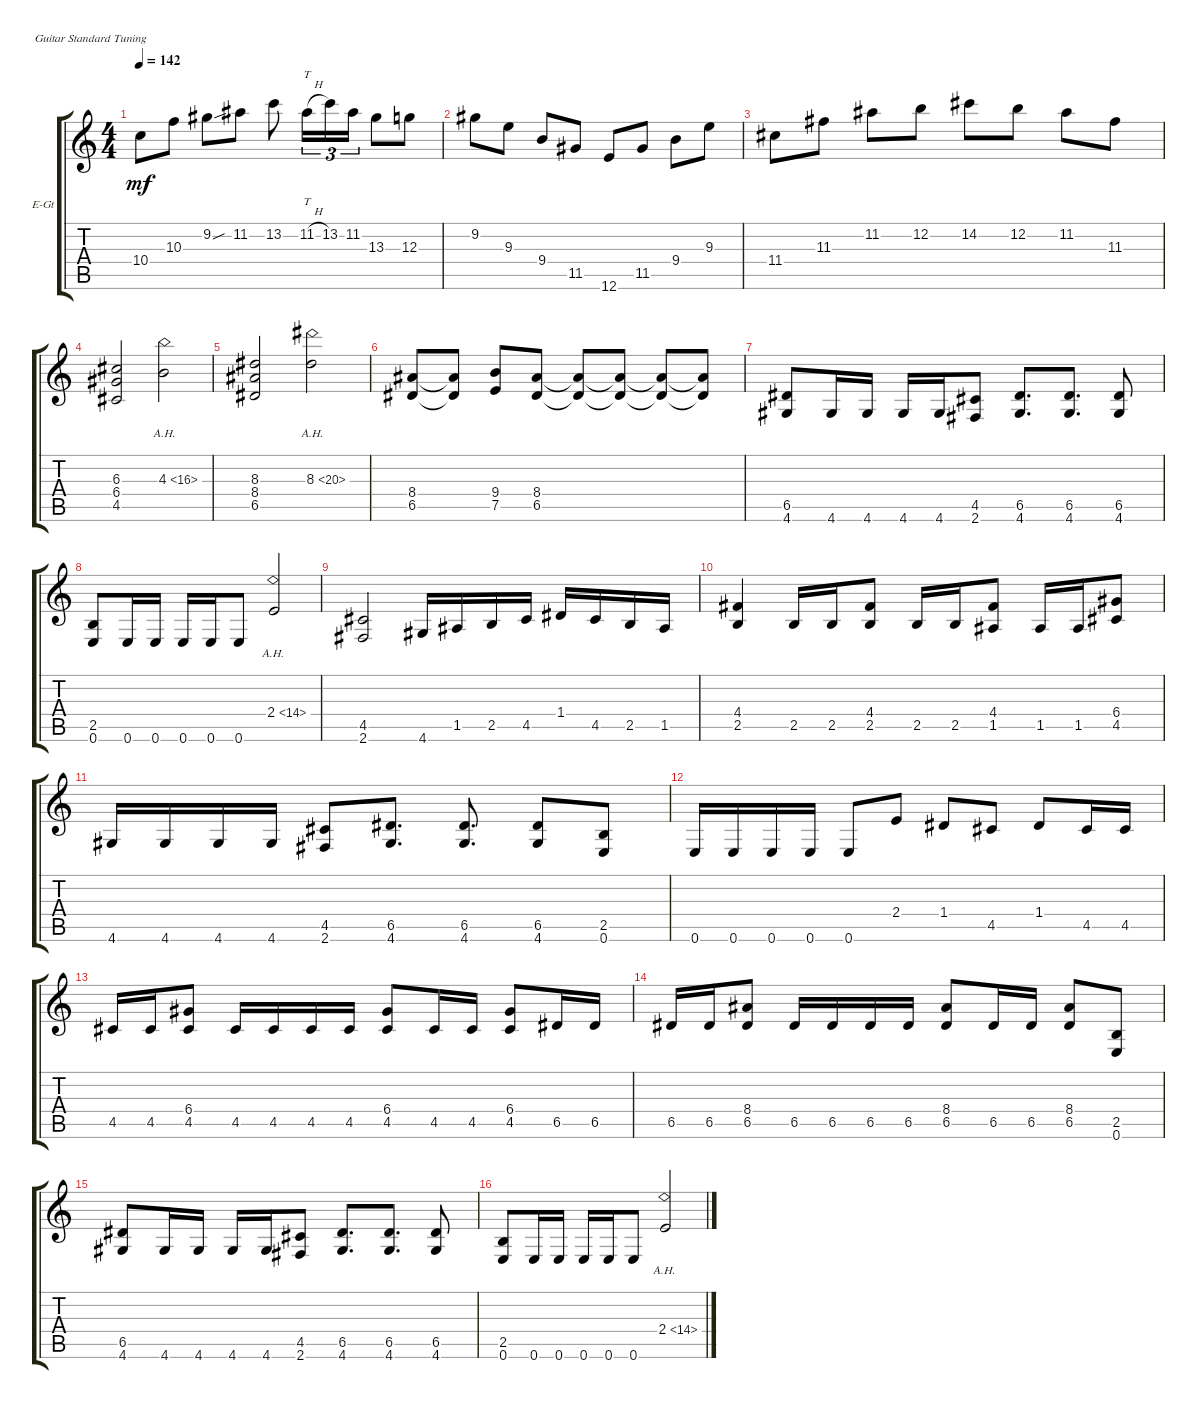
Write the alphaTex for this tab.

\bracketExtendMode groupsimilarinstruments
\firstSystemTrackNameOrientation horizontal
\otherSystemsTrackNameOrientation horizontal
\track ("Electric Guitar" "E-Gt") {solo instrument distortionguitar}
\staff {score tabs}
\tuning (E4 B3 G3 D3 A2 E2)
\ts (4 4)
\tempo 142
\clef g2
\ks c
10.4.8{dy mf} 10.3.8 9.2{sou}.8 11.2.8 13.2.8 11.2{h}.16{tt tu (3 2)} 13.2.16{tu (3 2)} 11.2.16{tu (3 2)} 13.3.8 12.3.8 |
9.2.8 9.3.8 9.4.8 11.5.8 12.6.8 11.5.8 9.4.8 9.3.8 |
11.4.8 11.3.8 11.2.8 12.2.8 14.2.8 12.2.8 11.2.8 11.3.8 |
(4.5 6.4 6.3).2 4.3{ah 12}.2 |
(6.5 8.4 8.3).2 8.3{ah 12}.2 |
(6.5 8.4).8 (6.5{t} 8.4{t}).8 (7.5 9.4).8 (8.4 6.5).8 (6.5{t} 8.4{t}).8 (8.4{t} 6.5{t}).8 (6.5{t} 8.4{t}).8 (8.4{t} 6.5{t}).8 |
(6.5 4.6).8 4.6.16 4.6.16 4.6.16 4.6.16 (4.5 2.6).8 (6.5 4.6).8{d} (6.5 4.6).8{d} (6.5 4.6).8 |
(2.5 0.6).8 0.6.16 0.6.16 0.6.16 0.6.16 0.6.8 2.4{ah 12}.2 |
(4.5 2.6).2 4.6.16 1.5.16 2.5.16 4.5.16 1.4.16 4.5.16 2.5.16 1.5.16 |
(4.4 2.5).4 2.5.16 2.5.16 (4.4 2.5).8 2.5.16 2.5.16 (4.4 1.5).8 1.5.16 1.5.16 (6.4 4.5).8 |
4.6.16 4.6.16 4.6.16 4.6.16 (4.5 2.6).8 (6.5 4.6).8{d} (6.5 4.6).8{d} (6.5 4.6).8 (2.5 0.6).8 |
0.6.16 0.6.16 0.6.16 0.6.16 0.6.8 2.4.8 1.4.8 4.5.8 1.4.8 4.5.16 4.5.16 |
4.5.16 4.5.16 (6.4 4.5).8 4.5.16 4.5.16 4.5.16 4.5.16 (6.4 4.5).8 4.5.16 4.5.16 (6.4 4.5).8 6.5.16 6.5.16 |
6.5.16 6.5.16 (8.4 6.5).8 6.5.16 6.5.16 6.5.16 6.5.16 (8.4 6.5).8 6.5.16 6.5.16 (8.4 6.5).8 (2.5 0.6).8 |
(6.5 4.6).8 4.6.16 4.6.16 4.6.16 4.6.16 (4.5 2.6).8 (6.5 4.6).8{d} (6.5 4.6).8{d} (6.5 4.6).8 |
(2.5 0.6).8 0.6.16 0.6.16 0.6.16 0.6.16 0.6.8 2.4{ah 12}.2
